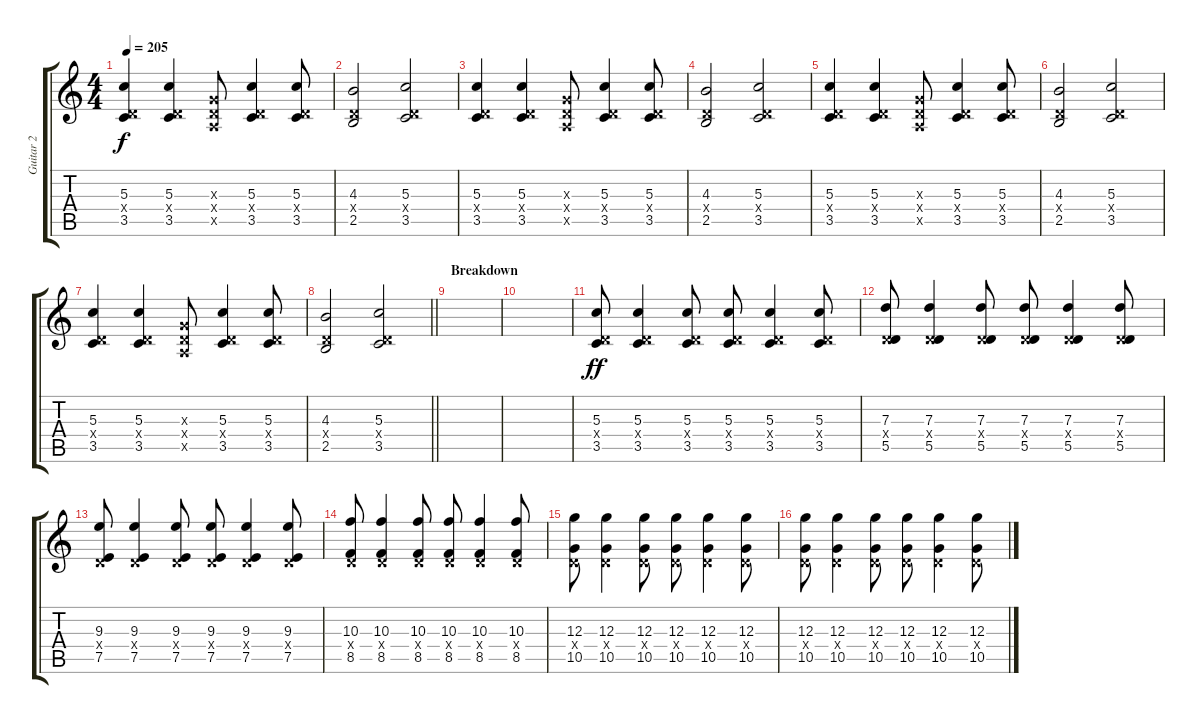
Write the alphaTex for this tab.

\track ("Guitar 2" "Guitar 2") {instrument overdrivenguitar}
\staff {score tabs}
\tuning (E4 B3 G3 D3 A2 E2) {hide}
\ts (4 4)
\tempo 205
\clef g2
\ks c
(5.3 0.4{x} 3.5).4{dy f} (5.3 0.4{x} 3.5).4 (0.3{x} 0.4{x} 0.5{x}).8 (5.3 0.4{x} 3.5).4 (5.3 0.4{x} 3.5).8 |
(4.3 0.4{x} 2.5).2 (5.3 0.4{x} 3.5).2 |
(5.3 0.4{x} 3.5).4 (5.3 0.4{x} 3.5).4 (0.3{x} 0.4{x} 0.5{x}).8 (5.3 0.4{x} 3.5).4 (5.3 0.4{x} 3.5).8 |
(4.3 0.4{x} 2.5).2 (5.3 0.4{x} 3.5).2 |
(5.3 0.4{x} 3.5).4 (5.3 0.4{x} 3.5).4 (0.3{x} 0.4{x} 0.5{x}).8 (5.3 0.4{x} 3.5).4 (5.3 0.4{x} 3.5).8 |
(4.3 0.4{x} 2.5).2 (5.3 0.4{x} 3.5).2 |
(5.3 0.4{x} 3.5).4 (5.3 0.4{x} 3.5).4 (0.3{x} 0.4{x} 0.5{x}).8 (5.3 0.4{x} 3.5).4 (5.3 0.4{x} 3.5).8 |
\barLineRight lightlight
(4.3 0.4{x} 2.5).2 (5.3 0.4{x} 3.5).2 |
\section ("" "Breakdown")
|
|
(5.3 0.4{x} 3.5).8{dy ff} (5.3 0.4{x} 3.5).4 (5.3 0.4{x} 3.5).8 (5.3 0.4{x} 3.5).8 (5.3 0.4{x} 3.5).4 (5.3 0.4{x} 3.5).8 |
(7.3 0.4{x} 5.5).8 (7.3 0.4{x} 5.5).4 (7.3 0.4{x} 5.5).8 (7.3 0.4{x} 5.5).8 (7.3 0.4{x} 5.5).4 (7.3 0.4{x} 5.5).8 |
(9.3 0.4{x} 7.5).8 (9.3 0.4{x} 7.5).4 (9.3 0.4{x} 7.5).8 (9.3 0.4{x} 7.5).8 (9.3 0.4{x} 7.5).4 (9.3 0.4{x} 7.5).8 |
(10.3 0.4{x} 8.5).8 (10.3 0.4{x} 8.5).4 (10.3 0.4{x} 8.5).8 (10.3 0.4{x} 8.5).8 (10.3 0.4{x} 8.5).4 (10.3 0.4{x} 8.5).8 |
(12.3 0.4{x} 10.5).8 (12.3 0.4{x} 10.5).4 (12.3 0.4{x} 10.5).8 (12.3 0.4{x} 10.5).8 (12.3 0.4{x} 10.5).4 (12.3 0.4{x} 10.5).8 |
(12.3 0.4{x} 10.5).8 (12.3 0.4{x} 10.5).4 (12.3 0.4{x} 10.5).8 (12.3 0.4{x} 10.5).8 (12.3 0.4{x} 10.5).4 (12.3 0.4{x} 10.5).8
